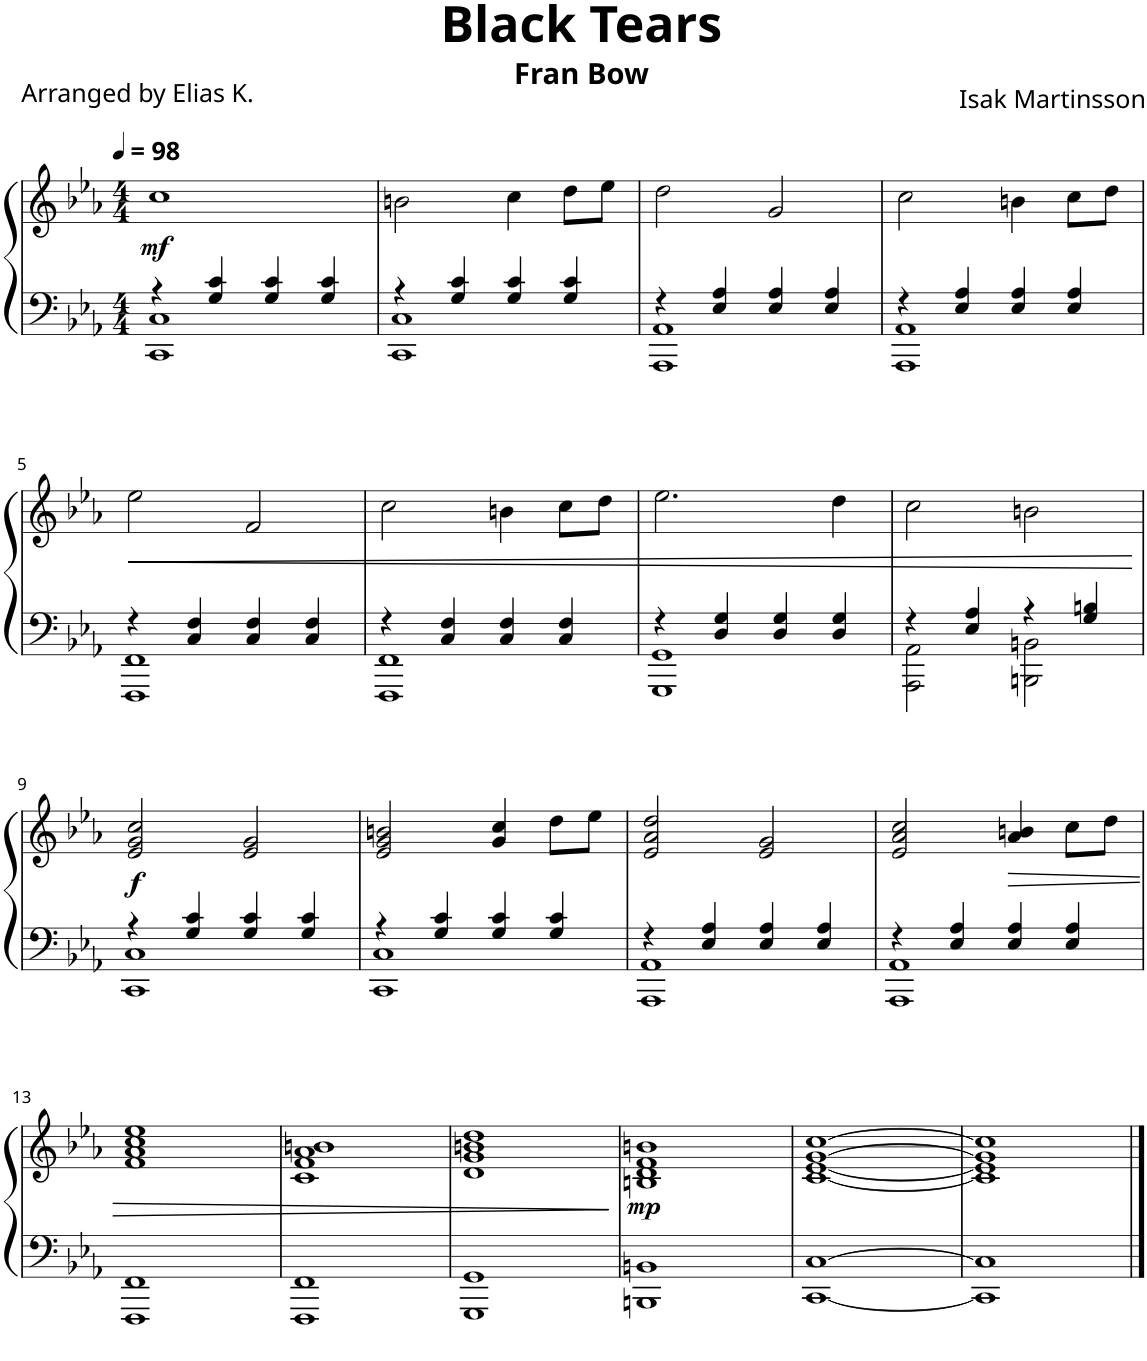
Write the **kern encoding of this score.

**kern	**kern	**dynam
*part1	*part1	*part1
*staff2	*staff1	*staff1/2
*I"Klavier	*	*
*I'Klav.	*	*
*clefF4	*clefG2	*
*k[b-e-a-]	*k[b-e-a-]	*
*M4/4	*M4/4	*
*MM98	*MM98	*
=1	=1	=1
*^	*	*
!	!	!	!LO:DY:b
4r	1CC 1C	1cc	mf
4G/ 4c/	.	.	.
4G/ 4c/	.	.	.
4G/ 4c/	.	.	.
=2	=2	=2	=2
4r	1CC 1C	2bn\	.
4G/ 4c/	.	.	.
4G/ 4c/	.	4cc\	.
4G/ 4c/	.	8dd\L	.
.	.	8ee-\J	.
=3	=3	=3	=3
4r	1AAA- 1AA-	2dd\	.
4E-/ 4A-/	.	.	.
4E-/ 4A-/	.	2g/	.
4E-/ 4A-/	.	.	.
=4	=4	=4	=4
4r	1AAA- 1AA-	2cc\	.
4E-/ 4A-/	.	.	.
4E-/ 4A-/	.	4bn\	.
4E-/ 4A-/	.	8cc\L	.
.	.	8dd\J	.
!!LO:LB:g=z
=5	=5	=5	=5
!	!	!	!LO:HP:b
4r	1FFF 1FF	2ee-\	<
4C/ 4F/	.	.	.
4C/ 4F/	.	2f/	.
4C/ 4F/	.	.	.
=6	=6	=6	=6
4r	1FFF 1FF	2cc\	.
4C/ 4F/	.	.	.
4C/ 4F/	.	4bn\	.
4C/ 4F/	.	8cc\L	.
.	.	8dd\J	.
=7	=7	=7	=7
4r	1GGG 1GG	2.ee-\	.
4D/ 4G/	.	.	.
4D/ 4G/	.	.	.
4D/ 4G/	.	4dd\	.
=8	=8	=8	=8
4r	2AAA-\ 2AA-\	2cc\	.
4E-/ 4A-/	.	.	.
4r	2BBBn\ 2BBn\	2bn\	.
4G/ 4Bn/	.	.	.
*v	*v	*	*
.	.	[
!!LO:LB:g=z
=9	=9	=9
*^	*	*
!	!	!	!LO:DY:b
4r	1CC 1C	2e-/ 2g/ 2cc/	f
4G/ 4c/	.	.	.
4G/ 4c/	.	2e-/ 2g/	.
4G/ 4c/	.	.	.
=10	=10	=10	=10
4r	1CC 1C	2e-/ 2g/ 2bn/	.
4G/ 4c/	.	.	.
4G/ 4c/	.	4g/ 4cc/	.
4G/ 4c/	.	8dd\L	.
.	.	8ee-\J	.
=11	=11	=11	=11
4r	1AAA- 1AA-	2e-/ 2a-/ 2dd/	.
4E-/ 4A-/	.	.	.
4E-/ 4A-/	.	2e-/ 2g/	.
4E-/ 4A-/	.	.	.
=12	=12	=12	=12
4r	1AAA- 1AA-	2e-/ 2a-/ 2cc/	.
4E-/ 4A-/	.	.	.
!	!	!	!LO:HP:b
4E-/ 4A-/	.	4a-/ 4bn/	>
4E-/ 4A-/	.	8cc\L	.
.	.	8dd\J	.
*v	*v	*	*
!!LO:LB:g=z
=13	=13	=13
1FFF 1FF	1f 1a- 1cc 1ee-	.
=14	=14	=14
1FFF 1FF	1c 1f 1a- 1bn	.
=15	=15	=15
1GGG 1GG	1d 1g 1bn 1dd	.
.	.	]
=16	=16	=16
!	!	!LO:DY:b
1BBBn 1BBn	1Bn 1d 1f 1bn	mp
=17	=17	=17
[1CC [1C	[1c [1e- [1g [1cc	.
=18	=18	=18
1CC] 1C]	1c] 1e-] 1g] 1cc]	.
==	==	==
*-	*-	*-
